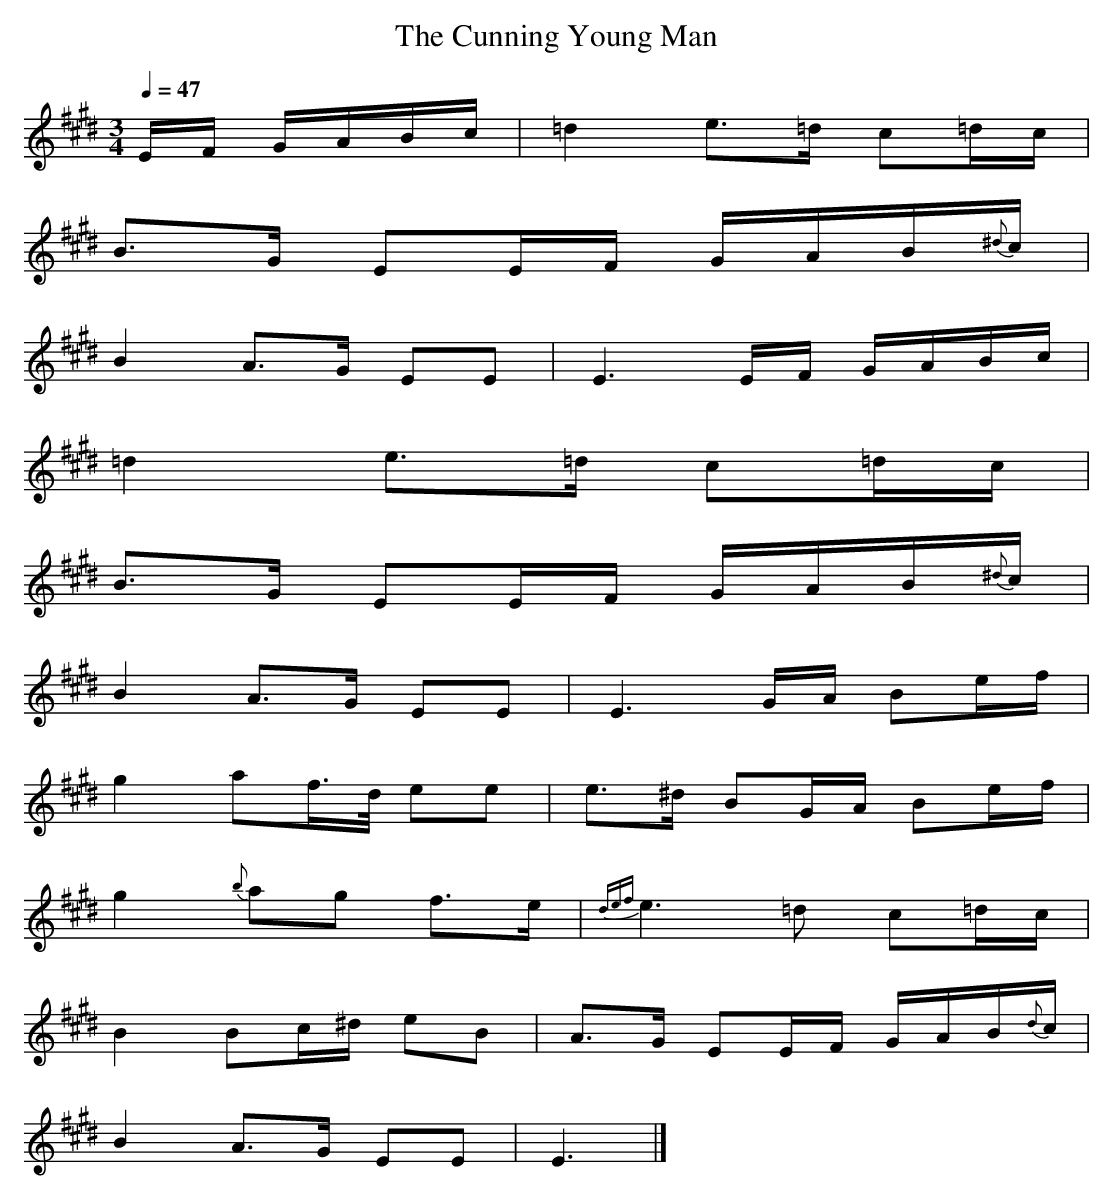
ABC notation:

X:1
T: The Cunning Young Man
M: 3/4
L: 1/8
Q:1/4=47
K:E % 4 sharps
E/F/ G/A/B/c/ | =d2 e>=d c=d/c/ |
B>G EE/F/ G/A/B/{^d}c/ |
B2 A>G EE | E3 E/F/ G/A/B/c/ |
=d2 e>=d c=d/c/ |
B>G EE/F/ G/A/B/{^d}c/ |
B2 A>G EE | E3 G/A/ Be/f/ |
g2 af3/4d/4 ee | e>^d BG/A/ Be/f/ |
g2 {b}ag f>e | {def}e3 =d c=d/c/ |
B2 Bc/^d/ eB | A>G EE/F/ G/A/B/{d}c/ |
B2 A>G EE | E3 |]
